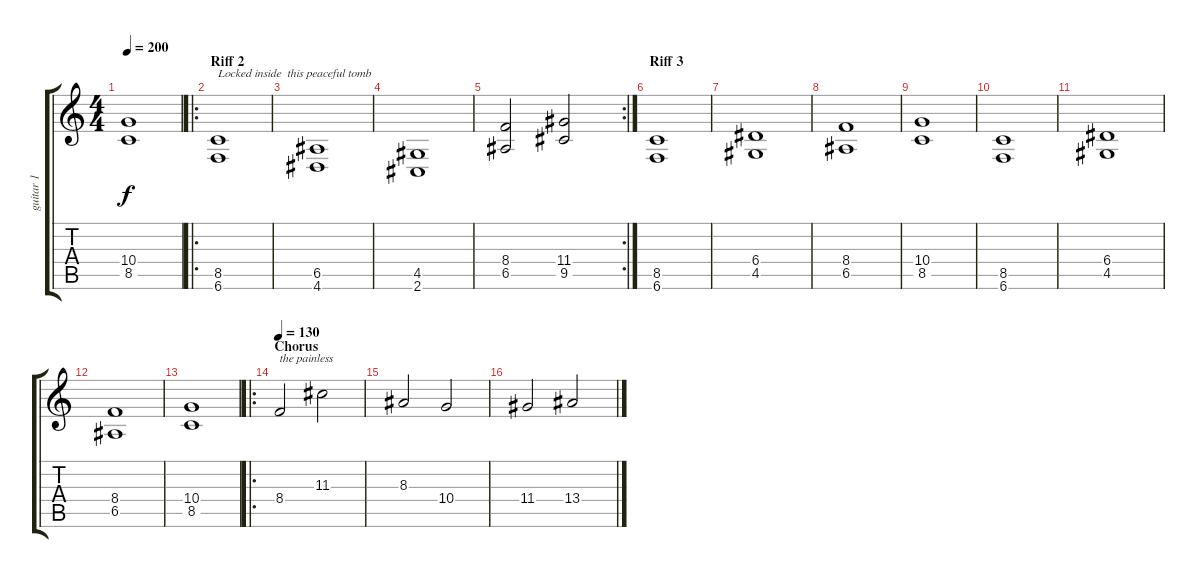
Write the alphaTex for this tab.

\track ("guitar 1" "guitar 1") {instrument distortionguitar}
\staff {score tabs}
\tuning (B3 Gb3 D3 A2 E2 B1) {hide}
\ts (4 4)
\tempo 200
\clef g2
\ks c
(10.4 8.5).1{dy f} |
\ro
\section ("" "Riff 2")
(8.5 6.6).1{txt "Locked inside  this peaceful tomb"} |
(6.5 4.6).1 |
(4.5 2.6).1 |
\rc 2
(8.4 6.5).2 (11.4 9.5).2 |
\section ("" "Riff 3")
(8.5 6.6).1 |
(6.4 4.5).1 |
(8.4 6.5).1 |
(10.4 8.5).1 |
(8.5 6.6).1 |
(6.4 4.5).1 |
(8.4 6.5).1 |
(10.4 8.5).1 |
\ro
\section ("" "Chorus")
\tempo 130
8.4.2{txt "the painless"} 11.3.2 |
8.3.2 10.4.2 |
11.4.2 13.4.2
